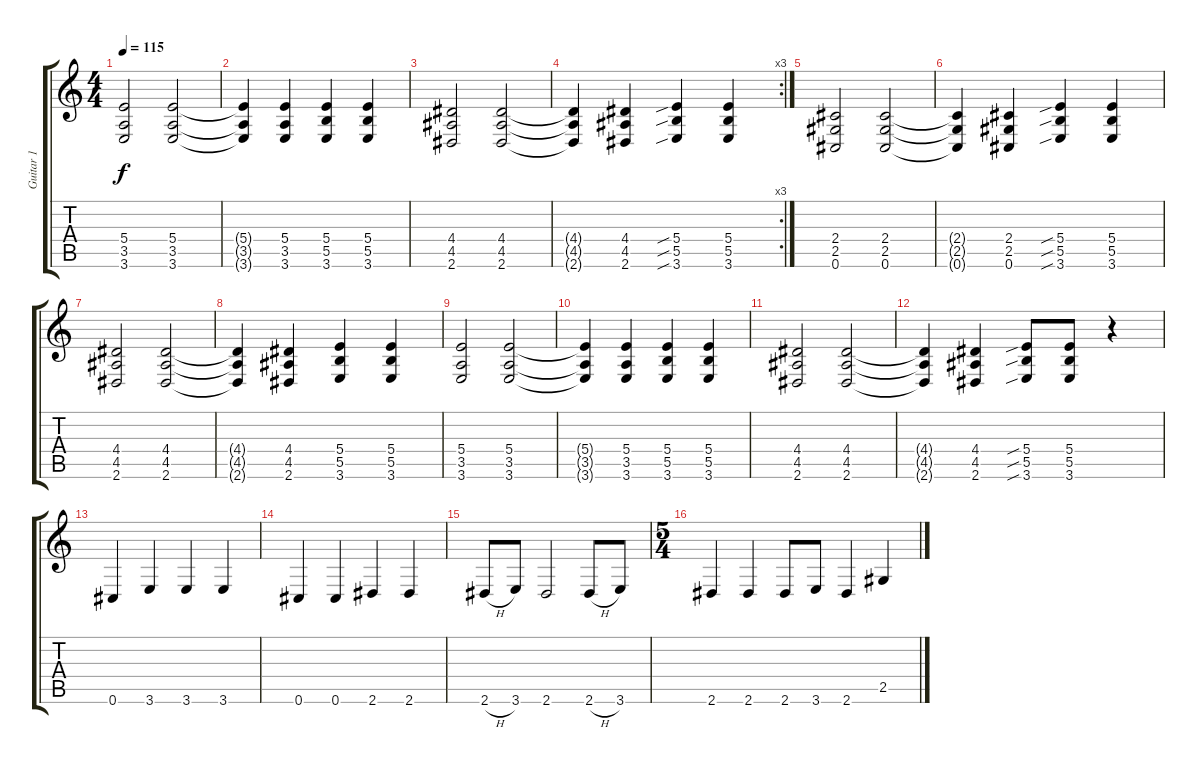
\track ("Guitar 1" "Guitar 1") {instrument distortionguitar}
\staff {score tabs}
\tuning (Db4 Ab3 E3 B2 Gb2 Db2) {hide}
\ts (4 4)
\tempo 115
\clef g2
\ks c
(5.4 3.5 3.6).2{dy f} (5.4 3.5 3.6).2 |
(5.4{t} 3.5{t} 3.6{t}).4 (5.4 3.5 3.6).4 (5.4 5.5 3.6).4 (5.4 5.5 3.6).4 |
(4.4 4.5 2.6).2 (4.4 4.5 2.6).2 |
\rc 3
(4.4{t} 4.5{t} 2.6{t}).4 (4.4 4.5 2.6).4 (5.4{sib} 5.5{sib} 3.6{sib}).4 (5.4 5.5 3.6).4 |
(2.4 2.5 0.6).2 (2.4 2.5 0.6).2 |
(2.4{t} 2.5{t} 0.6{t}).4 (2.4 2.5 0.6).4 (5.4{sib} 5.5{sib} 3.6{sib}).4 (5.4 5.5 3.6).4 |
(4.4 4.5 2.6).2 (4.4 4.5 2.6).2 |
(4.4{t} 4.5{t} 2.6{t}).4 (4.4 4.5 2.6).4 (5.4 5.5 3.6).4 (5.4 5.5 3.6).4 |
(5.4 3.5 3.6).2 (5.4 3.5 3.6).2 |
(5.4{t} 3.5{t} 3.6{t}).4 (5.4 3.5 3.6).4 (5.4 5.5 3.6).4 (5.4 5.5 3.6).4 |
(4.4 4.5 2.6).2 (4.4 4.5 2.6).2 |
(4.4{t} 4.5{t} 2.6{t}).4 (4.4 4.5 2.6).4 (5.4{sib} 5.5{sib} 3.6{sib}).8 (5.4 5.5 3.6).8 r.4 |
0.6.4 3.6.4 3.6.4 3.6.4 |
0.6.4 0.6.4 2.6.4 2.6.4 |
2.6{h}.8 3.6.8 2.6.2 2.6{h}.8 3.6.8 |
\ts (5 4)
2.6.4 2.6.4 2.6.8 3.6.8 2.6.4 2.5.4
